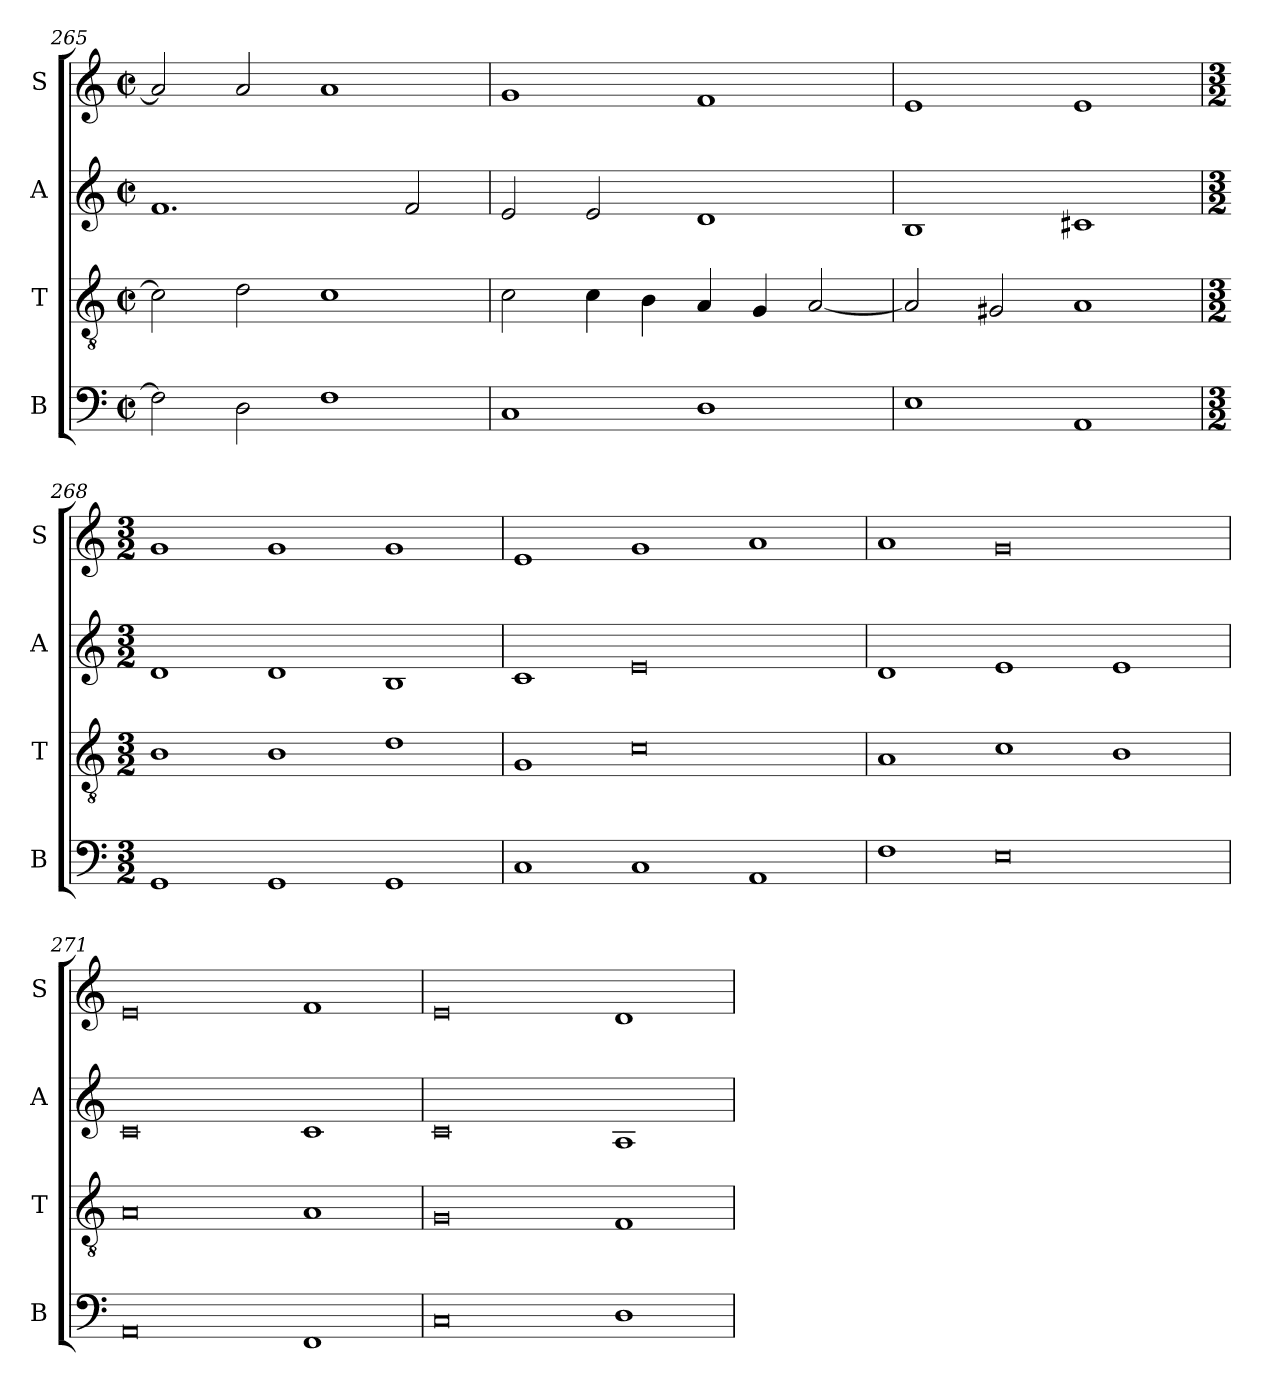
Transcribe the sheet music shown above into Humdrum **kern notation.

**kern	**kern	**kern	**kern
*part4	*part3	*part2	*part1
*staff4	*staff3	*staff2	*staff1
*I"B	*I"T	*I"A	*I"S
*I'B	*I'T	*I'A	*I'S
*clefF4	*clefGv2	*clefG2	*clefG2
*k[]	*k[]	*k[]	*k[]
*C:	*C:	*C:	*C:
*M2/2	*M2/2	*M2/2	*M2/2
*met(c|)	*met(c|)	*met(c|)	*met(c|)
=265	=265	=265	=265
2F\]	2c\]	1.f	2a/]
2D\	2d\	.	2a/
1F	1c	.	1a
.	.	2f/	.
=266	=266	=266	=266
1C	2c\	2e/	1g
.	4c\	2e/	.
.	4B\	.	.
1D	4A/	1d	1f
.	4G/	.	.
.	[<2A/	.	.
=267	=267	=267	=267
1E	2A/]	1B	1e
.	2G#/	.	.
1AA	1A	1c#X	1e
=268	=268	=268	=268
*M3/2	*M3/2	*M3/2	*M3/2
1GG	1B	1d	1g
1GG	1B	1d	1g
1GG	1d	1B	1g
=269	=269	=269	=269
1C	1G	1c	1e
1C	0c	0e	1g
1AA	.	.	1a
=270	=270	=270	=270
1F	1A	1d	1a
0E	1c	1e	0g
.	1B	1e	.
!!LO:LB:g=z
=271	=271	=271	=271
0AA	0A	0c	0e
1FF	1A	1c	1f
=272	=272	=272	=272
0C	0G	0c	0e
1D	1F	1A	1d
=	=	=	=
*-	*-	*-	*-
